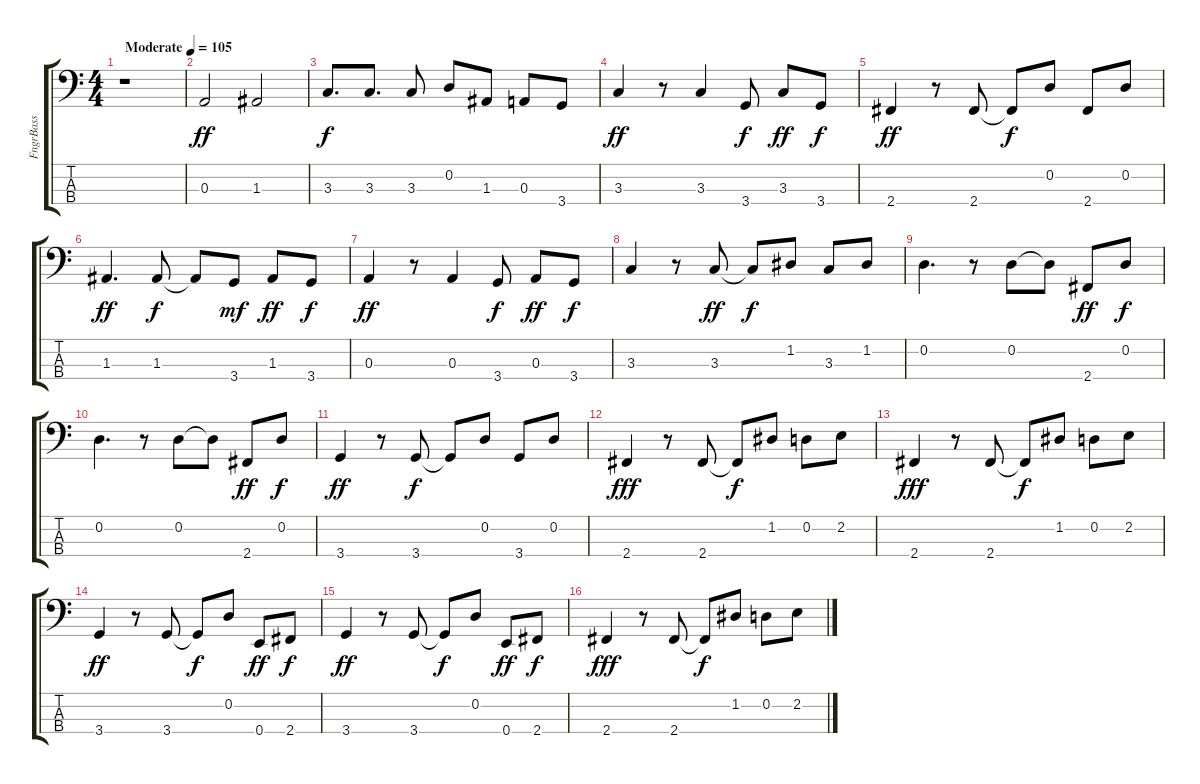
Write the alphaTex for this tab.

\track ("FngrBass" "FngrBass") {instrument electricbassfinger}
\staff {score tabs}
\tuning (G2 D2 A1 E1) {hide}
\ts (4 4)
\tempo (105 "Moderate")
\clef f4
\ks c
r.1{dy ff instrument electricbassfinger} |
0.3.2 1.3.2 |
3.3.8{d dy f} 3.3.8{d} 3.3.8 0.2.8 1.3.8 0.3.8 3.4.8 |
3.3.4{dy ff} r.8 3.3.4 3.4.8{dy f} 3.3.8{dy ff} 3.4.8{dy f} |
2.4.4{dy ff} r.8 2.4.8 2.4{t}.8{dy f} 0.2.8 2.4.8 0.2.8 |
1.3.4{d dy ff} 1.3.8{dy f} 1.3{t}.8 3.4.8{dy mf} 1.3.8{dy ff} 3.4.8{dy f} |
0.3.4{dy ff} r.8 0.3.4 3.4.8{dy f} 0.3.8{dy ff} 3.4.8{dy f} |
3.3.4 r.8 3.3.8{dy ff} 3.3{t}.8{dy f} 1.2.8 3.3.8 1.2.8 |
0.2.4{d} r.8 0.2.8 0.2{t}.8 2.4.8{dy ff} 0.2.8{dy f} |
0.2.4{d} r.8 0.2.8 0.2{t}.8 2.4.8{dy ff} 0.2.8{dy f} |
3.4.4{dy ff} r.8 3.4.8{dy f} 3.4{t}.8 0.2.8 3.4.8 0.2.8 |
2.4.4{dy fff} r.8 2.4.8 2.4{t}.8{dy f} 1.2.8 0.2.8 2.2.8 |
2.4.4{dy fff} r.8 2.4.8 2.4{t}.8{dy f} 1.2.8 0.2.8 2.2.8 |
3.4.4{dy ff} r.8 3.4.8 3.4{t}.8{dy f} 0.2.8 0.4.8{dy ff} 2.4.8{dy f} |
3.4.4{dy ff} r.8 3.4.8 3.4{t}.8{dy f} 0.2.8 0.4.8{dy ff} 2.4.8{dy f} |
2.4.4{dy fff} r.8 2.4.8 2.4{t}.8{dy f} 1.2.8 0.2.8 2.2.8
